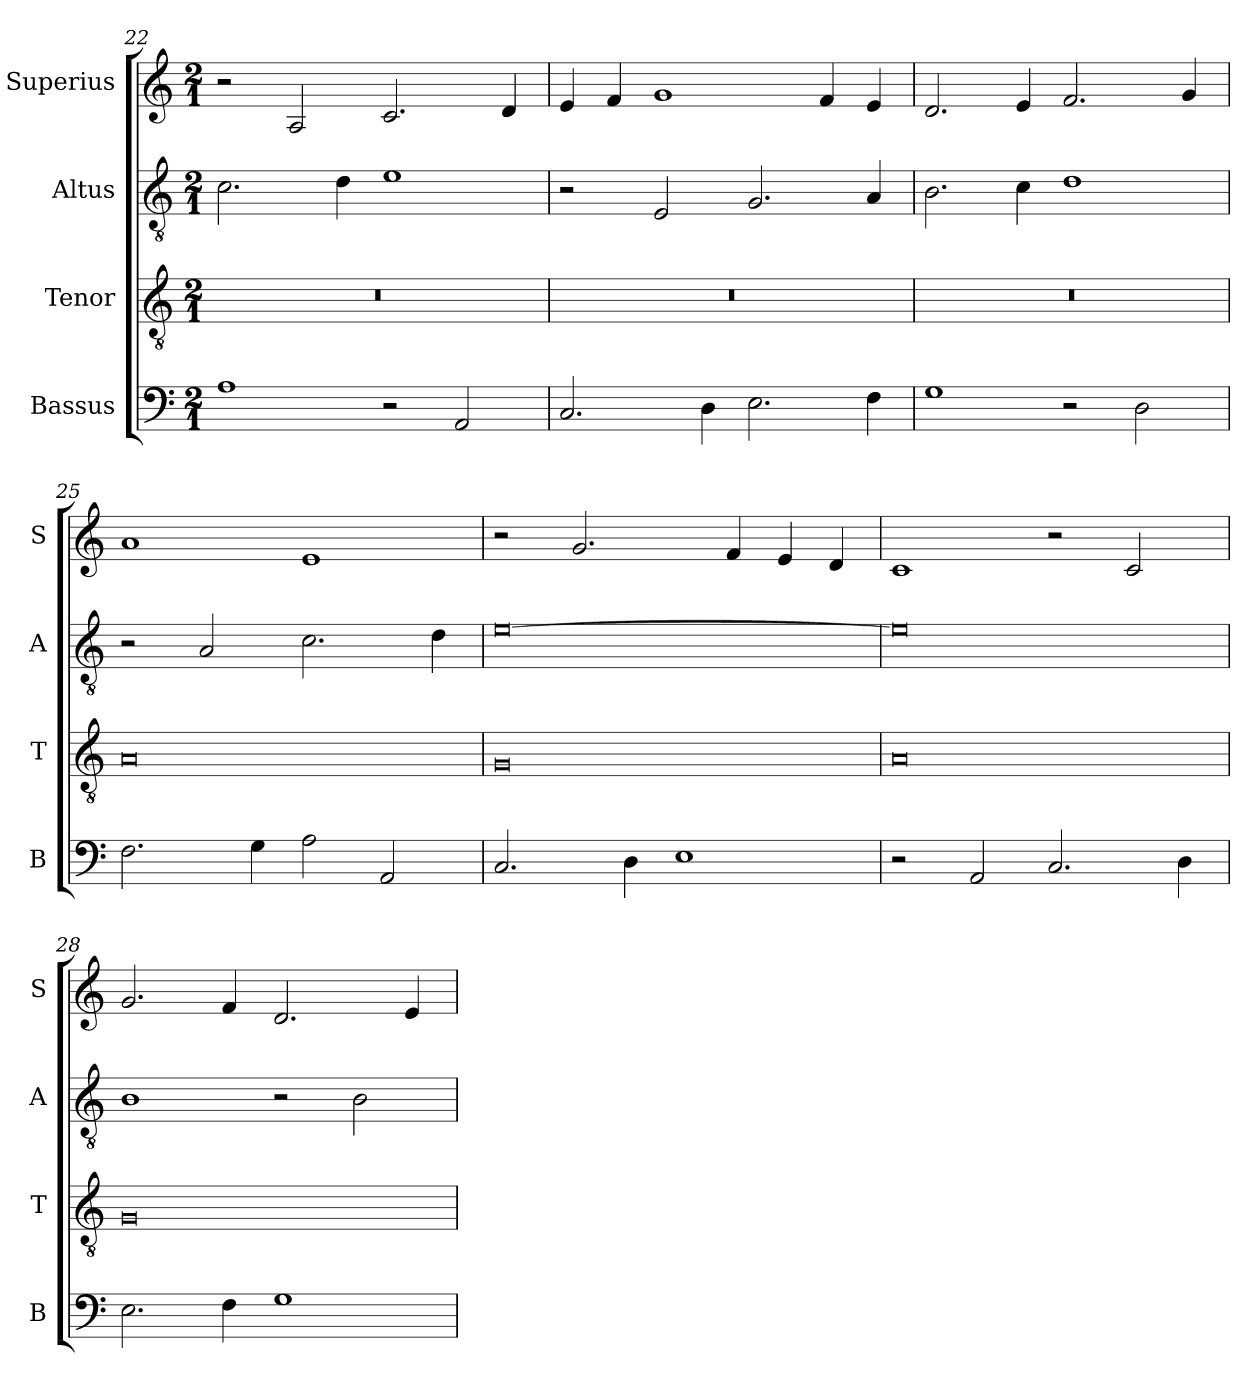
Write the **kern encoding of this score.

**kern	**kern	**kern	**kern
*part4	*part3	*part2	*part1
*staff4	*staff3	*staff2	*staff1
*I"Bassus	*I"Tenor	*I"Altus	*I"Superius
*I'B	*I'T	*I'A	*I'S
*clefF4	*clefGv2	*clefGv2	*clefG2
*k[]	*k[]	*k[]	*k[]
*M2/1	*M2/1	*M2/1	*M2/1
=22	=22	=22	=22
1A	0r	2.c\	2r
.	.	.	2A/
.	.	4d\	.
2r	.	1e	2.c/
2AA/	.	.	.
.	.	.	4d/
=23	=23	=23	=23
2.C/	0r	2r	4e/
.	.	.	4f/
.	.	2E/	1g
4D\	.	.	.
2.E\	.	2.G/	.
.	.	.	4f/
4F\	.	4A/	4e/
=24	=24	=24	=24
1G	0r	2.B\	2.d/
.	.	4c\	4e/
2r	.	1d	2.f/
2D\	.	.	.
.	.	.	4g/
=25	=25	=25	=25
2.F\	0A	2r	1a
.	.	2A/	.
4G\	.	.	.
2A\	.	2.c\	1e
2AA/	.	.	.
.	.	4d\	.
=26	=26	=26	=26
2.C/	0G	[0e	2r
.	.	.	2.g/
4D\	.	.	.
1E	.	.	.
.	.	.	4f/
.	.	.	4e/
.	.	.	4d/
=27	=27	=27	=27
2r	0A	0e]	1c
2AA/	.	.	.
2.C/	.	.	2r
.	.	.	2c/
4D\	.	.	.
=28	=28	=28	=28
2.E\	0G	1B	2.g/
4F\	.	.	4f/
1G	.	2r	2.d/
.	.	2B\	.
.	.	.	4e/
=	=	=	=
*-	*-	*-	*-
